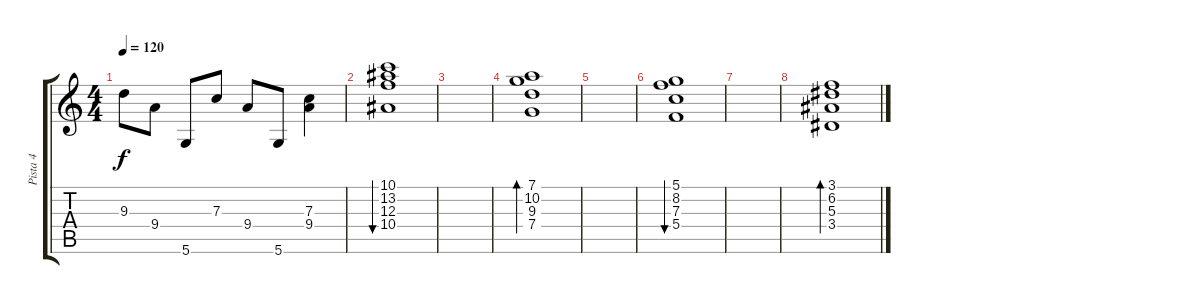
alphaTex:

\track ("Pista 4" "Pista 4") {instrument acousticguitarsteel}
\staff {score tabs}
\tuning (D4 A3 F3 C3 G2 D2) {hide}
\ts (4 4)
\tempo 120
\clef g2
\ks c
9.3.8{dy f} 9.4.8 5.6.8 7.3.8 9.4.8 5.6.8 (7.3 9.4).4 |
(10.1 13.2 12.3 10.4).1{bu 480} |
|
(7.1 10.2 9.3 7.4).1{bd 480} |
|
(5.1 8.2 7.3 5.4).1{bu 480} |
|
(3.1 6.2 5.3 3.4).1{bd 480}
